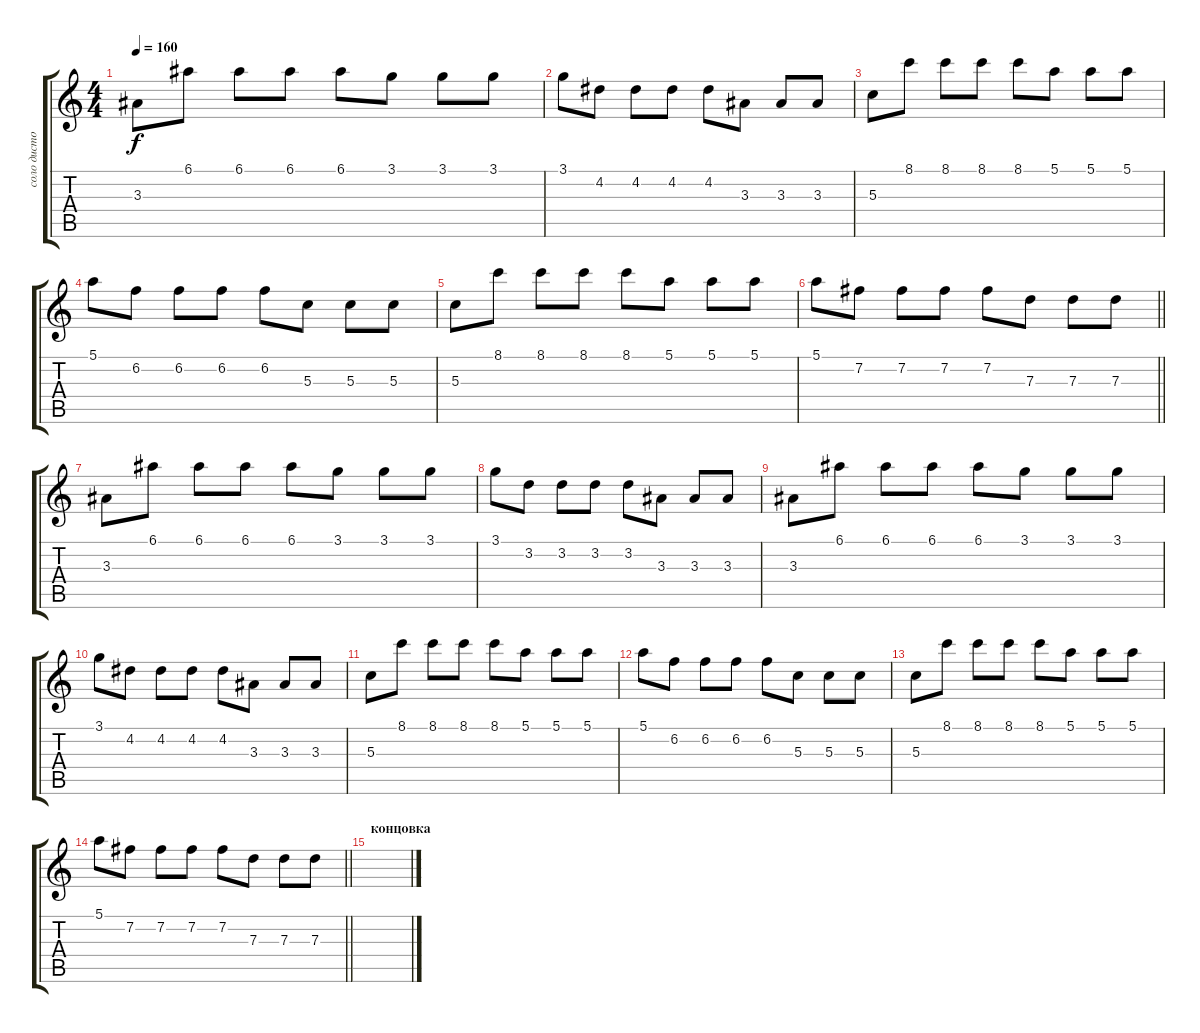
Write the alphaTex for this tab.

\track ("соло дисторшн" "соло дисто") {instrument distortionguitar}
\staff {score tabs}
\tuning (E4 B3 G3 D3 A2 E2) {hide}
\ts (4 4)
\tempo 160
\clef g2
\ks c
3.3.8{dy f} 6.1.8 6.1.8 6.1.8 6.1.8 3.1.8 3.1.8 3.1.8 |
3.1.8 4.2.8 4.2.8 4.2.8 4.2.8 3.3.8 3.3.8 3.3.8 |
5.3.8 8.1.8 8.1.8 8.1.8 8.1.8 5.1.8 5.1.8 5.1.8 |
5.1.8 6.2.8 6.2.8 6.2.8 6.2.8 5.3.8 5.3.8 5.3.8 |
5.3.8 8.1.8 8.1.8 8.1.8 8.1.8 5.1.8 5.1.8 5.1.8 |
\barLineRight lightlight
5.1.8 7.2.8 7.2.8 7.2.8 7.2.8 7.3.8 7.3.8 7.3.8 |
3.3.8 6.1.8 6.1.8 6.1.8 6.1.8 3.1.8 3.1.8 3.1.8 |
3.1.8 3.2.8 3.2.8 3.2.8 3.2.8 3.3.8 3.3.8 3.3.8 |
3.3.8 6.1.8 6.1.8 6.1.8 6.1.8 3.1.8 3.1.8 3.1.8 |
3.1.8 4.2.8 4.2.8 4.2.8 4.2.8 3.3.8 3.3.8 3.3.8 |
5.3.8 8.1.8 8.1.8 8.1.8 8.1.8 5.1.8 5.1.8 5.1.8 |
5.1.8 6.2.8 6.2.8 6.2.8 6.2.8 5.3.8 5.3.8 5.3.8 |
5.3.8 8.1.8 8.1.8 8.1.8 8.1.8 5.1.8 5.1.8 5.1.8 |
\barLineRight lightlight
5.1.8 7.2.8 7.2.8 7.2.8 7.2.8 7.3.8 7.3.8 7.3.8 |
\section ("" "концовка")
